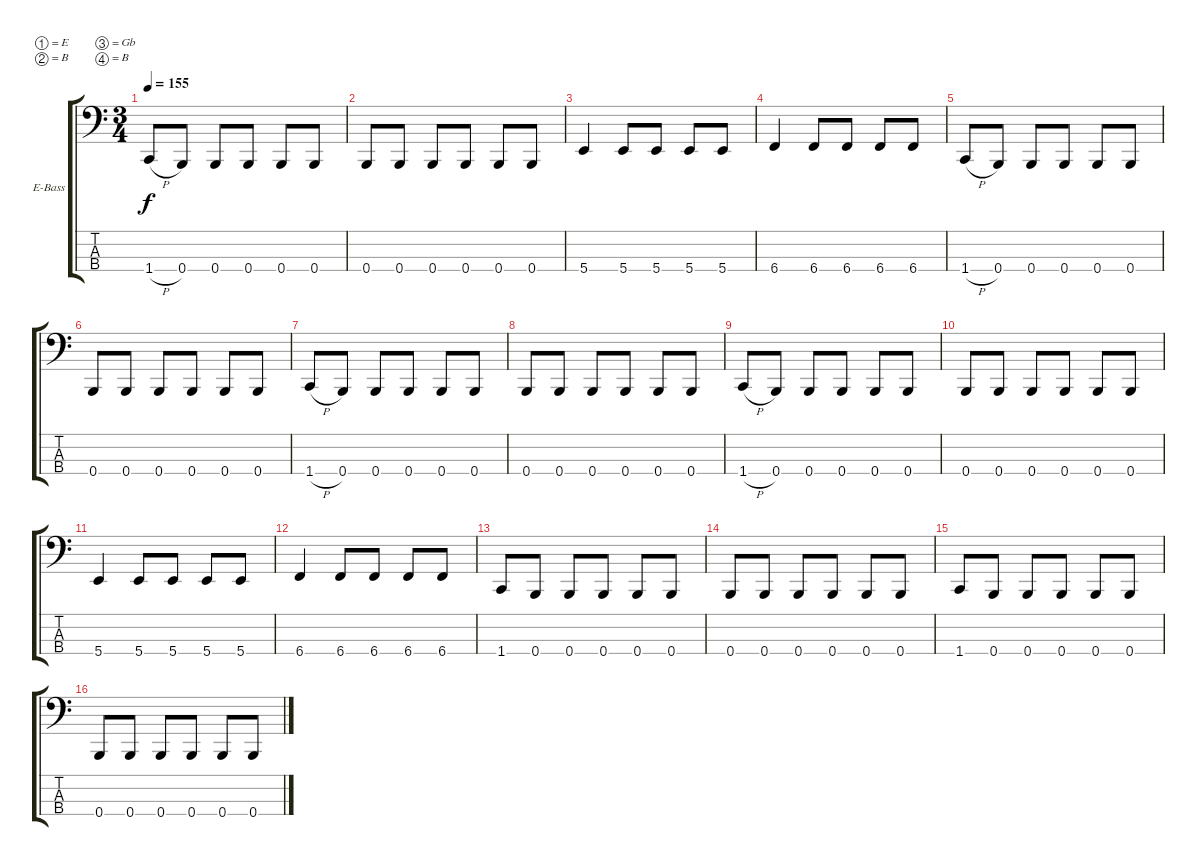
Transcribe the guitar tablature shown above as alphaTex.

\bracketExtendMode groupsimilarinstruments
\firstSystemTrackNameOrientation horizontal
\otherSystemsTrackNameOrientation horizontal
\track ("Paul Grey" "E-Bass") {instrument electricbasspick}
\staff {score tabs}
\tuning (E2 B1 Gb1 B0)
\ts (3 4)
\tempo 155
\clef f4
\ks c
1.4{h}.8{dy f} 0.4.8 0.4.8 0.4.8 0.4.8 0.4.8 |
0.4.8 0.4.8 0.4.8 0.4.8 0.4.8 0.4.8 |
5.4.4 5.4.8 5.4.8 5.4.8 5.4.8 |
6.4.4 6.4.8 6.4.8 6.4.8 6.4.8 |
1.4{h}.8 0.4.8 0.4.8 0.4.8 0.4.8 0.4.8 |
0.4.8 0.4.8 0.4.8 0.4.8 0.4.8 0.4.8 |
1.4{h}.8 0.4.8 0.4.8 0.4.8 0.4.8 0.4.8 |
0.4.8 0.4.8 0.4.8 0.4.8 0.4.8 0.4.8 |
1.4{h}.8 0.4.8 0.4.8 0.4.8 0.4.8 0.4.8 |
0.4.8 0.4.8 0.4.8 0.4.8 0.4.8 0.4.8 |
5.4.4 5.4.8 5.4.8 5.4.8 5.4.8 |
6.4.4 6.4.8 6.4.8 6.4.8 6.4.8 |
1.4.8 0.4.8 0.4.8 0.4.8 0.4.8 0.4.8 |
0.4.8 0.4.8 0.4.8 0.4.8 0.4.8 0.4.8 |
1.4.8 0.4.8 0.4.8 0.4.8 0.4.8 0.4.8 |
0.4.8 0.4.8 0.4.8 0.4.8 0.4.8 0.4.8
